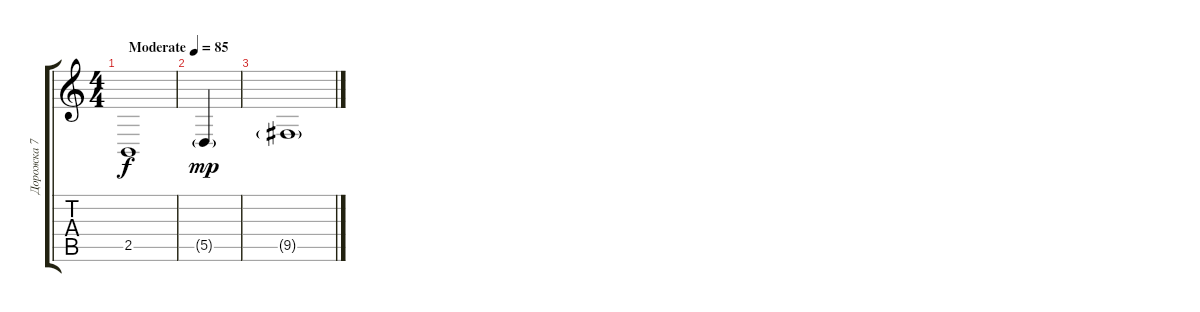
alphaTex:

\track ("Дорожка 7" "Дорожка 7") {instrument pad7halo}
\staff {score tabs}
\tuning (E4 B3 G3 D3 A2 E2) {hide}
\ts (4 4)
\tempo (85 "Moderate")
\clef g2
\ks c
2.5.1{dy f instrument pad7halo} |
5.5{g}.4{dy mp} |
9.5{g}.1
